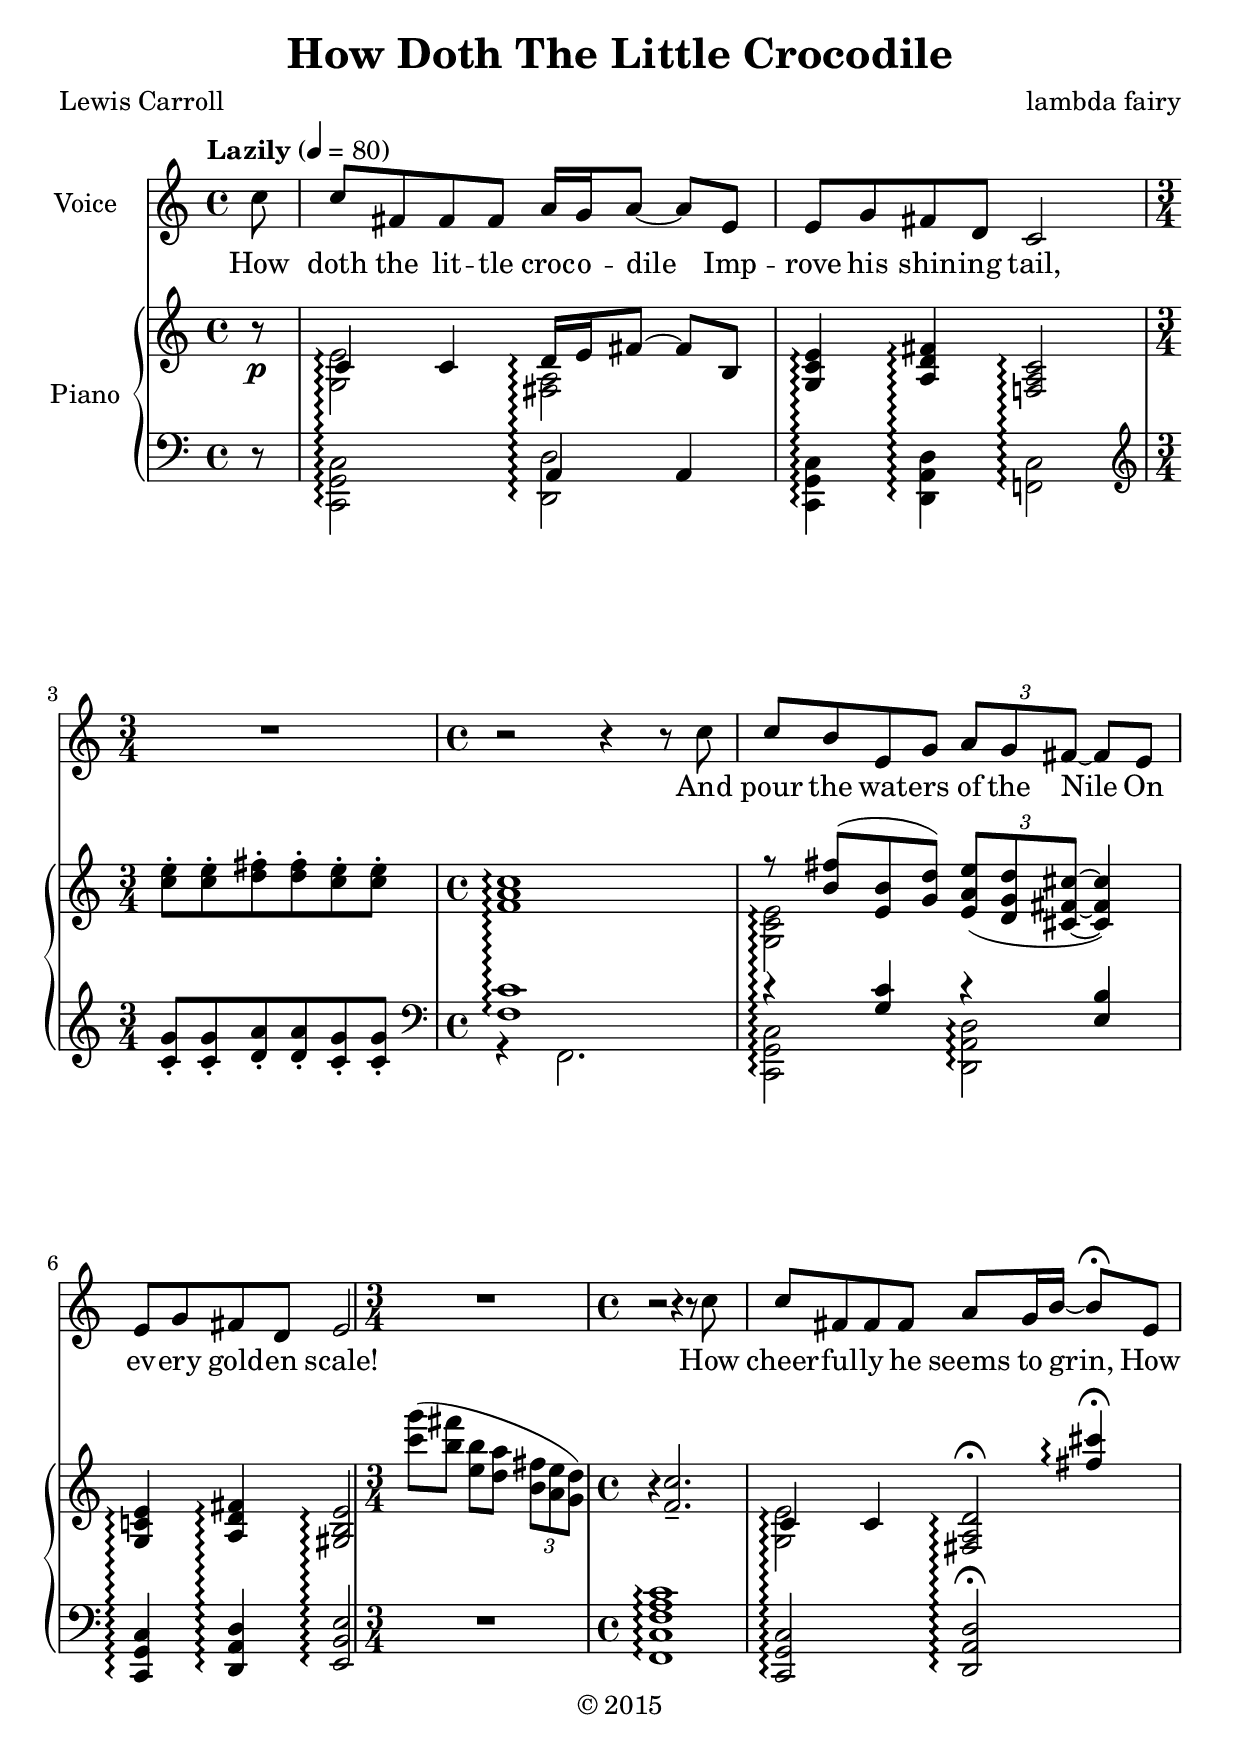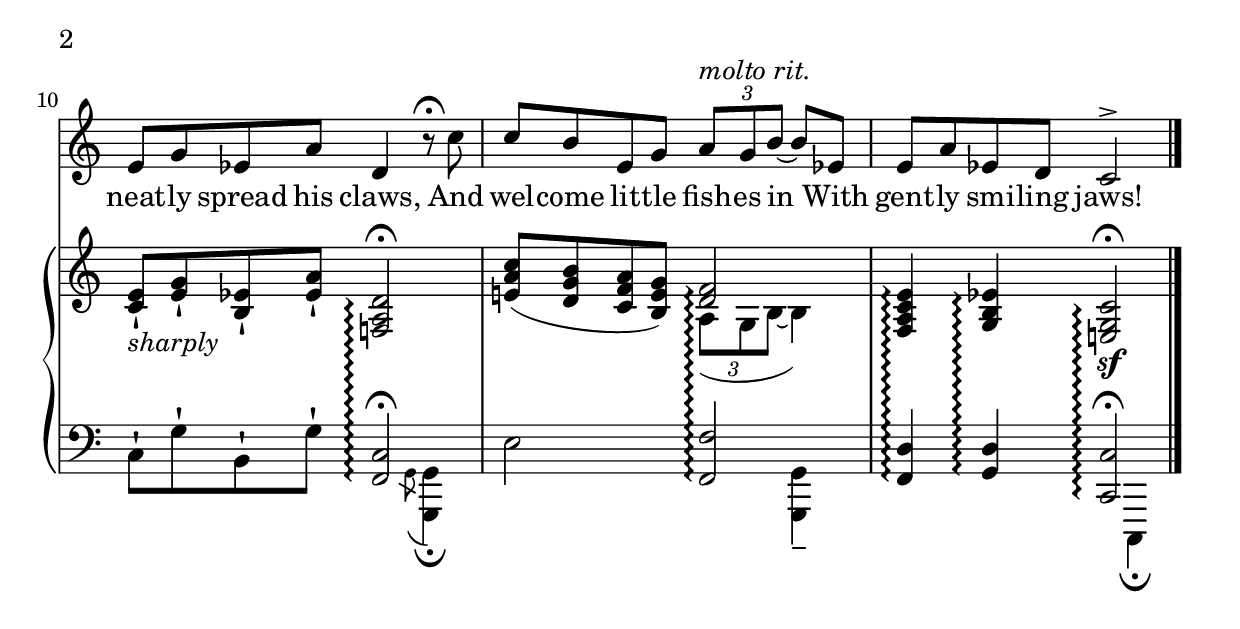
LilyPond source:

\version "2.18.2"

\include "articulate.ly"
\include "shared.ily"

#(set-global-staff-size 23)

\header {
    title = "How Doth The Little Crocodile"
    poet = "Lewis Carroll"
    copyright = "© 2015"
    }

vocals = <<
    \relative c' {
        \clef treble
        \set Staff.instrumentName = #"Voice"
        \set Staff.midiInstrument = #"acoustic grand"
        \tempo "Lazily" 4 = 80
        \time 4/4

        \partial 8
        c'8
        | c fs, fs fs a16 g a8 ~ a e
        | e g fs d c2
        \time 3/4
        | R4*3
        \time 4/4
        | r2 r4 r8

        c'
        | c b e, g \times 2/3 { a g fs ~ } fs e
        | e g fs d e2
        \time 3/4
        | R4*3
        \time 4/4
        | r2 r4 r8

        c'8
        | c fs, fs fs a g16 b ~ b8\fermata e,
        | e g ef a d,4 r8\fermata c'
        | c b e, g \times 2/3 { a^\markup { \italic "molto rit." } g b ~ } b ef,
        | e a ef d c2^>

        \bar "|."
        }

    \addlyrics {
        How doth the lit -- tle croc -- o -- dile
        Imp -- rove his shin -- ing tail,
        And pour the wat -- ers of the Nile
        On ev -- ery gold -- en scale!

        How cheer -- ful -- ly he seems to grin,
        How neat -- ly spread his claws,
        And wel -- come lit -- tle fish -- es in
        With gent -- ly smi -- ling jaws!
        }
    >>

right_hand = \relative c' {
    r8\p
    << {
        | c4 c d16\arpeggio e fs8 ~ fs b,
        | <g c e>4\arpeggio <a d fs>\arpeggio <f a c>2\arpeggio
        }
    \\ {
        | <g e'>2\arpeggio <fs a>\arpeggio
        } >>

    | <c'' e>8-. <c e>-. <d fs>-. <d fs>-. <c e>-. <c e>-.
    | <f, a c>1\arpeggio

    | << { r8 <b fs'>( <e, b'> <g d'>) } \\ <g, c e>2\arpeggio >>
    \times 2/3 { <e' a e'>8( <d g d'> <cs fs cs'> ~ } <cs fs cs'>4)
    | <g c e>4\arpeggio <a d fs>\arpeggio <gs b e>2\arpeggio

    | <c'' g'>8[( <b fs'>] <e, b'> <d a'>
    \times 2/3 { <b fs'>8 <a e'> <g d'>) }
    | r4 <f c'>2.--

    << {
        | c4 c <fs, a d>2\arpeggio\fermata
        }
    \\ {
        | <g e'>2\arpeggio
        }
    \\ {
        | s2. <fs'' cs'>4\arpeggio\fermata
        } >>

    | <c, e>8-!-\markup { \italic "sharply" } <e g>-! <b ef>-! <ef a>-!
    <f, a d>2\arpeggio\fermata
    | <e' a c>8( <d g b> <c f a> <b e g>)
    << <d f>2\arpeggio \\ { \times 2/3 { a8(\arpeggio g b ~ } b4) } >>

    | <f a c e>4\arpeggio <g b ef>\arpeggio <e g c>2\arpeggio\fermata\sf
    }

left_hand = \relative c {
    \clef bass
    r8
    << {
        | s2 a4 a
        }
    \\ {
        | <c, g' c>2\arpeggio <d d'>\arpeggio
        | <c g' c>4\arpeggio <d a' d>\arpeggio <f c'>2\arpeggio
        } >>

    \clef treble
    | <c'' g'>8-. <c g'>-. <d a'>-. <d a'>-. <c g'>-. <c g'>-.
    \clef bass
    | << <f, c'>1\arpeggio \\ { r4 f,2. } >>

    << {
        | r4 <g' c> r <e b'>
        }
    \\ {
        | <c, g' c>2\arpeggio <d a' d>\arpeggio
        } >>
    | <c g' c>4\arpeggio <d a' d>\arpeggio <e b' e>2\arpeggio

    | R4*3
    | \stemDown <f c' f a c>1\arpeggio \stemNeutral

    | <c g' c>2\arpeggio <d a' d>\arpeggio\fermata
    | c'8-! g'-! b,-! g'-!
    << <f, c'>2\arpeggio\fermata \\ { s4 \acciaccatura g8 <g g,>4\fermata } >>

    | e'2 << <f, f'>2\arpeggio \\ { s4 <g, g'>-- } >>
    | <f' d'>4\arpeggio <g d'>\arpeggio
    << <c, c'>2\arpeggio\fermata \\ { s4 c,\fermata } >>
    }

stuff = <<
    \vocals
    \new PianoStaff <<
        #(set-accidental-style 'piano)
        \set PianoStaff.instrumentName = #"Piano"
        \set PianoStaff.connectArpeggios = ##t
        \new Staff = "R" \right_hand
        \new Staff = "L" \left_hand
        >>
    >>

\score {
    \stuff
    \layout { }
    }

\score {
    \articulate \stuff
    \midi { }
    }
